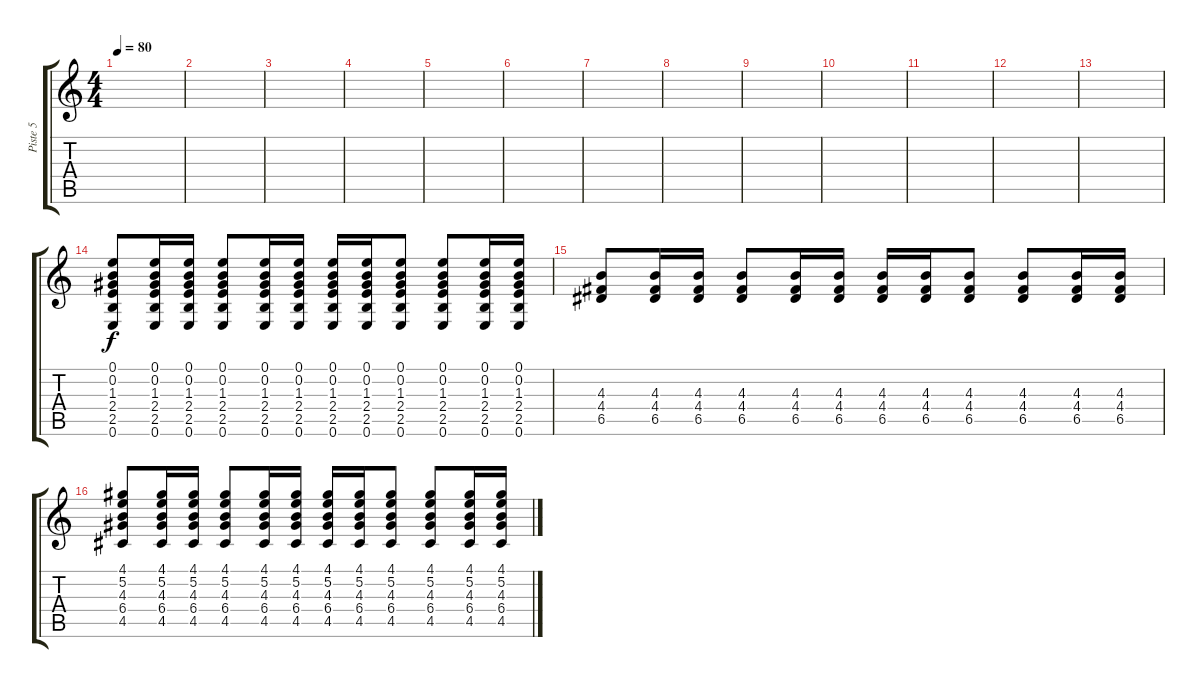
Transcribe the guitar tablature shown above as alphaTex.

\track ("Piste 5" "Piste 5") {instrument overdrivenguitar}
\staff {score tabs}
\tuning (E4 B3 G3 D3 A2 E2) {hide}
\ts (4 4)
\tempo 80
\clef g2
\ks c
|
|
|
|
|
|
|
|
|
|
|
|
|
(0.1 0.2 1.3 2.4 2.5 0.6).8{dy f} (0.1 0.2 1.3 2.4 2.5 0.6).16 (0.1 0.2 1.3 2.4 2.5 0.6).16 (0.1 0.2 1.3 2.4 2.5 0.6).8 (0.1 0.2 1.3 2.4 2.5 0.6).16 (0.1 0.2 1.3 2.4 2.5 0.6).16 (0.1 0.2 1.3 2.4 2.5 0.6).16 (0.1 0.2 1.3 2.4 2.5 0.6).16 (0.1 0.2 1.3 2.4 2.5 0.6).8 (0.1 0.2 1.3 2.4 2.5 0.6).8 (0.1 0.2 1.3 2.4 2.5 0.6).16 (0.1 0.2 1.3 2.4 2.5 0.6).16 |
(4.3 4.4 6.5).8 (4.3 4.4 6.5).16 (4.3 4.4 6.5).16 (4.3 4.4 6.5).8 (4.3 4.4 6.5).16 (4.3 4.4 6.5).16 (4.3 4.4 6.5).16 (4.3 4.4 6.5).16 (4.3 4.4 6.5).8 (4.3 4.4 6.5).8 (4.3 4.4 6.5).16 (4.3 4.4 6.5).16 |
(4.1 5.2 4.3 6.4 4.5).8 (4.1 5.2 4.3 6.4 4.5).16 (4.1 5.2 4.3 6.4 4.5).16 (4.1 5.2 4.3 6.4 4.5).8 (4.1 5.2 4.3 6.4 4.5).16 (4.1 5.2 4.3 6.4 4.5).16 (4.1 5.2 4.3 6.4 4.5).16 (4.1 5.2 4.3 6.4 4.5).16 (4.1 5.2 4.3 6.4 4.5).8 (4.1 5.2 4.3 6.4 4.5).8 (4.1 5.2 4.3 6.4 4.5).16 (4.1 5.2 4.3 6.4 4.5).16
